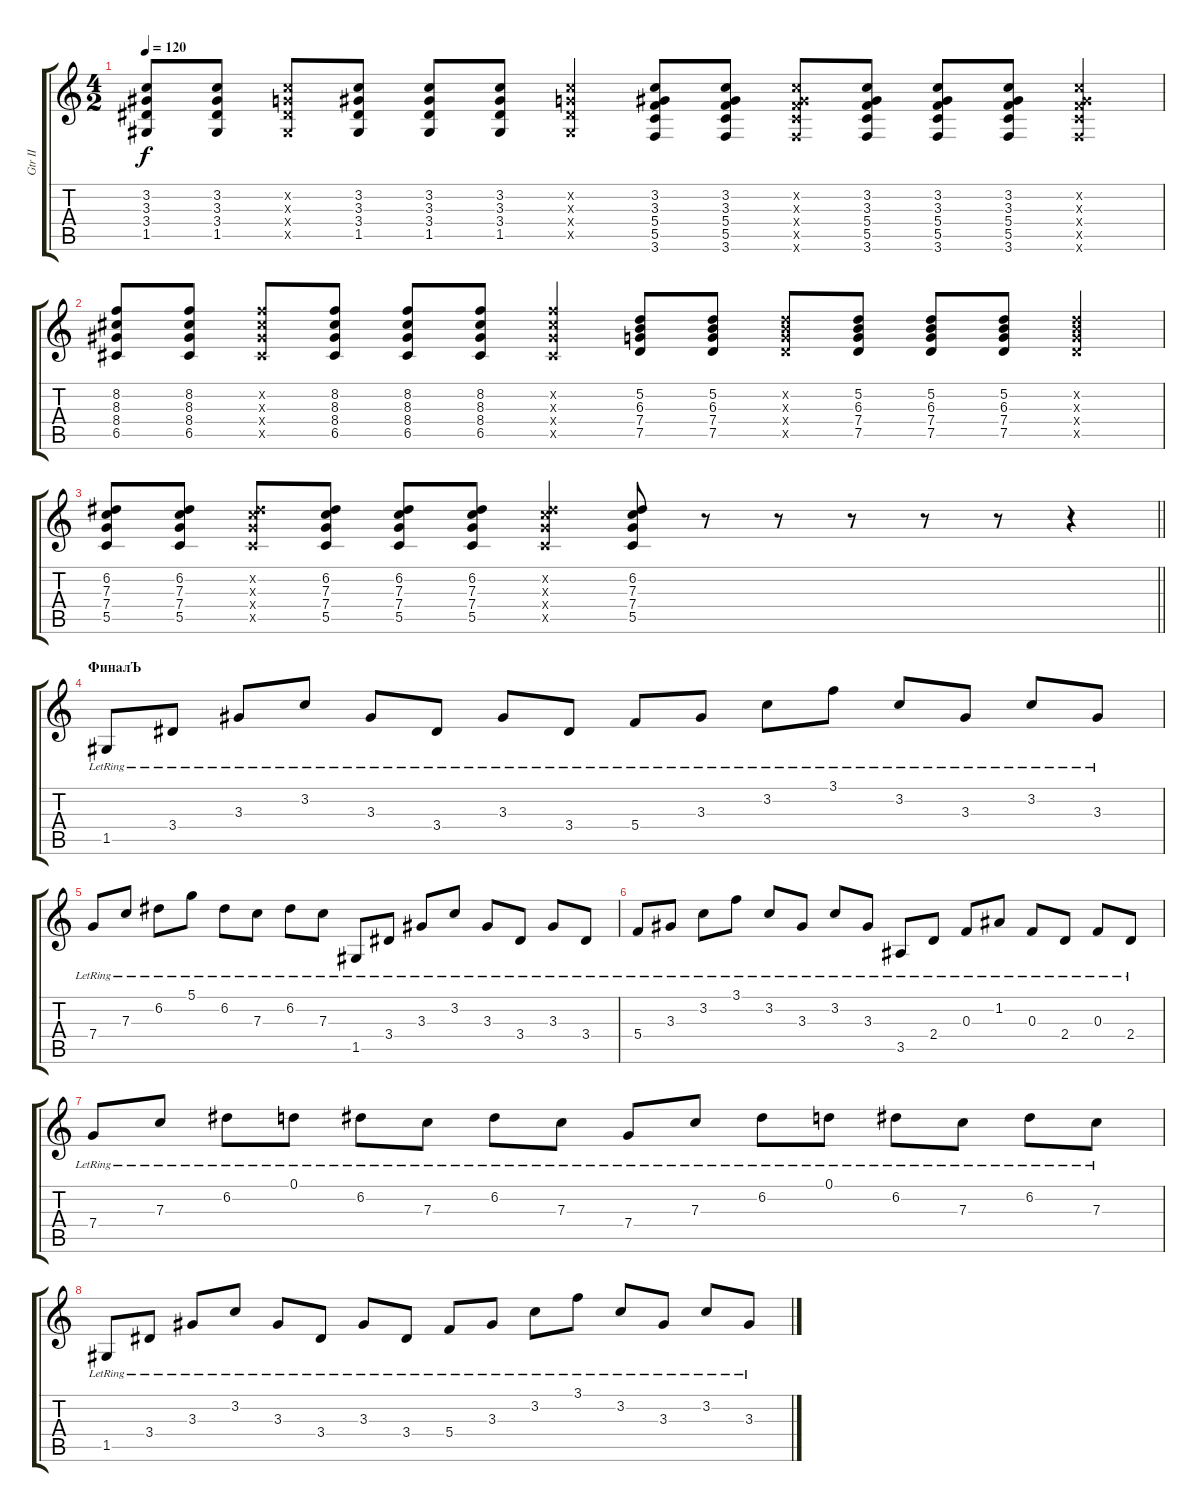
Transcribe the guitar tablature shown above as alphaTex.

\track ("Gtr II" "Gtr II") {instrument acousticguitarsteel}
\staff {score tabs}
\tuning (D4 A3 F3 C3 G2 D2) {hide}
\ts (4 2)
\tempo 120
\clef g2
\ks c
(3.2 3.3 3.4 1.5).8{dy f} (3.2 3.3 3.4 1.5).8 (3.2{x} 2.3{x} 3.4{x} 1.5{x}).8 (3.2 3.3 3.4 1.5).8 (3.2 3.3 3.4 1.5).8 (3.2 3.3 3.4 1.5).8 (3.2{x} 2.3{x} 3.4{x} 1.5{x}).4 (3.2 3.3 5.4 5.5 3.6).8 (3.2 3.3 5.4 5.5 3.6).8 (3.2{x} 3.3{x} 5.4{x} 5.5{x} 3.6{x}).8 (3.2 3.3 5.4 5.5 3.6).8 (3.2 3.3 5.4 5.5 3.6).8 (3.2 3.3 5.4 5.5 3.6).8 (3.2{x} 3.3{x} 5.4{x} 5.5{x} 3.6{x}).4 |
(8.2 8.3 8.4 6.5).8 (8.2 8.3 8.4 6.5).8 (8.2{x} 8.3{x} 8.4{x} 6.5{x}).8 (8.2 8.3 8.4 6.5).8 (8.2 8.3 8.4 6.5).8 (8.2 8.3 8.4 6.5).8 (8.2{x} 8.3{x} 8.4{x} 6.5{x}).4 (5.2 6.3 7.4 7.5).8 (5.2 6.3 7.4 7.5).8 (5.2{x} 6.3{x} 7.4{x} 7.5{x}).8 (5.2 6.3 7.4 7.5).8 (5.2 6.3 7.4 7.5).8 (5.2 6.3 7.4 7.5).8 (5.2{x} 6.3{x} 7.4{x} 7.5{x}).4 |
\barLineRight lightlight
(6.2 7.3 7.4 5.5).8 (6.2 7.3 7.4 5.5).8 (6.2{x} 7.3{x} 7.4{x} 5.5{x}).8 (6.2 7.3 7.4 5.5).8 (6.2 7.3 7.4 5.5).8 (6.2 7.3 7.4 5.5).8 (6.2{x} 7.3{x} 7.4{x} 5.5{x}).4 (6.2 7.3 7.4 5.5).8 r.8 r.8 r.8 r.8 r.8 r.4 |
\section ("" "ФиналЪ")
1.5{lr}.8{volume 6} 3.4{lr}.8 3.3{lr}.8 3.2{lr}.8 3.3{lr}.8 3.4{lr}.8 3.3{lr}.8 3.4{lr}.8 5.4{lr}.8 3.3{lr}.8 3.2{lr}.8 3.1{lr}.8 3.2{lr}.8 3.3{lr}.8 3.2{lr}.8 3.3{lr}.8 |
7.4{lr}.8 7.3{lr}.8 6.2{lr}.8 5.1{lr}.8 6.2{lr}.8 7.3{lr}.8 6.2{lr}.8 7.3{lr}.8 1.5{lr}.8 3.4{lr}.8 3.3{lr}.8 3.2{lr}.8 3.3{lr}.8 3.4{lr}.8 3.3{lr}.8 3.4{lr}.8 |
5.4{lr}.8 3.3{lr}.8 3.2{lr}.8 3.1{lr}.8 3.2{lr}.8 3.3{lr}.8 3.2{lr}.8 3.3{lr}.8 3.5{lr}.8 2.4{lr}.8 0.3{lr}.8 1.2{lr}.8 0.3{lr}.8 2.4{lr}.8 0.3{lr}.8 2.4{lr}.8 |
7.4{lr}.8 7.3{lr}.8 6.2{lr}.8 0.1{lr}.8 6.2{lr}.8 7.3{lr}.8 6.2{lr}.8 7.3{lr}.8 7.4{lr}.8 7.3{lr}.8 6.2{lr}.8 0.1{lr}.8 6.2{lr}.8 7.3{lr}.8 6.2{lr}.8 7.3{lr}.8 |
1.5{lr}.8 3.4{lr}.8 3.3{lr}.8 3.2{lr}.8 3.3{lr}.8 3.4{lr}.8 3.3{lr}.8 3.4{lr}.8 5.4{lr}.8 3.3{lr}.8 3.2{lr}.8 3.1{lr}.8 3.2{lr}.8 3.3{lr}.8 3.2{lr}.8 3.3{lr}.8
